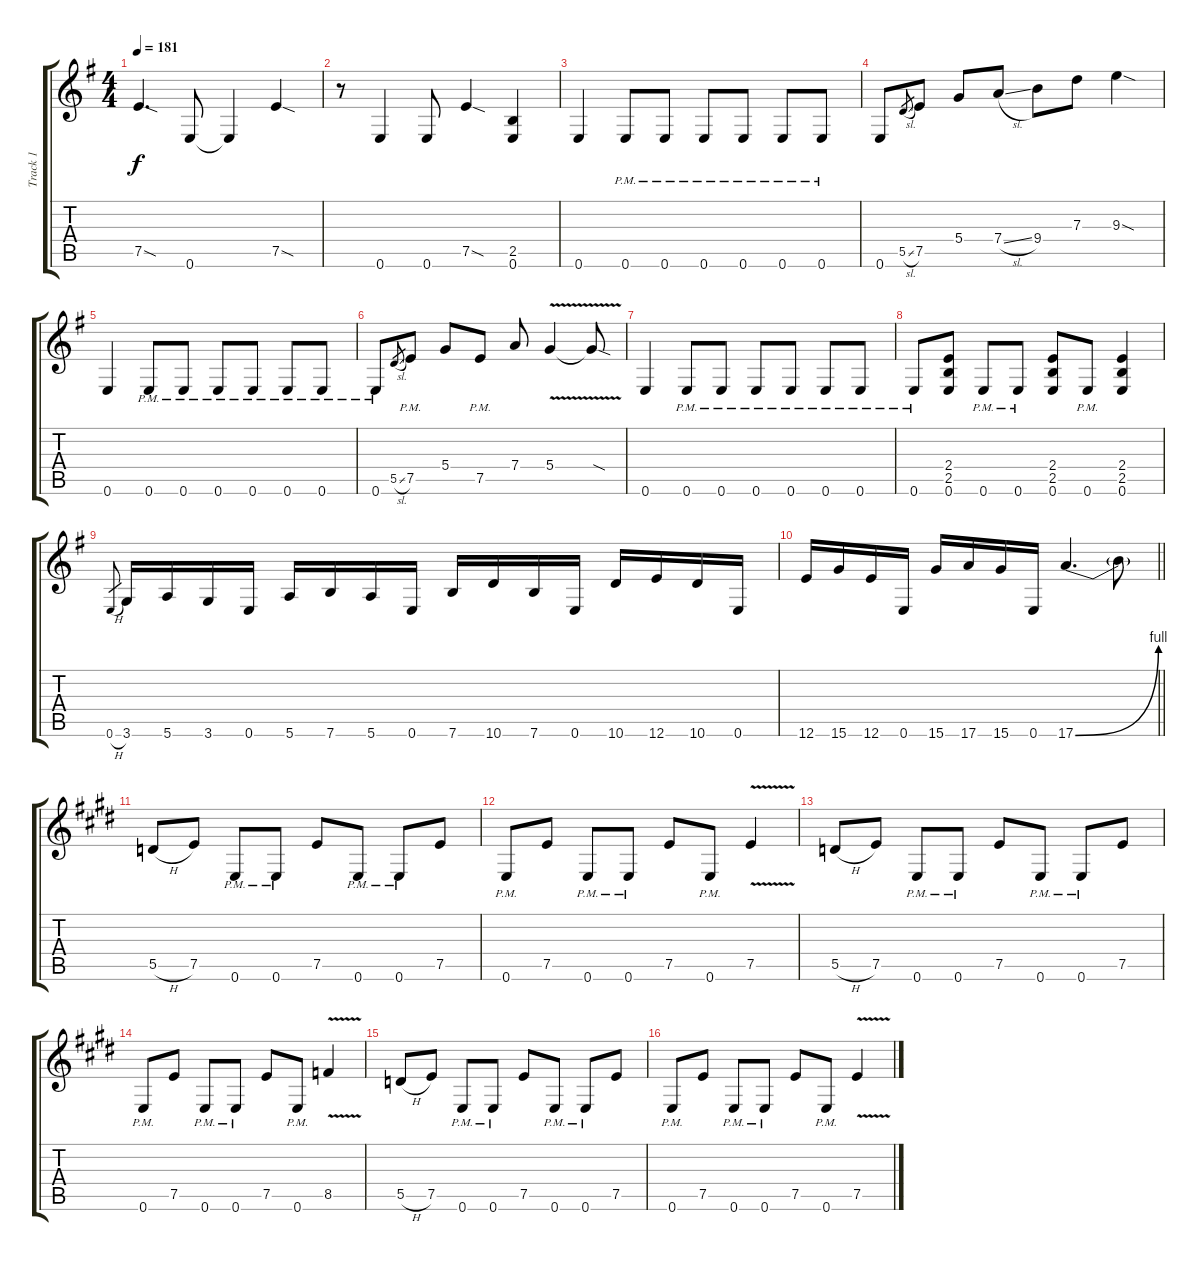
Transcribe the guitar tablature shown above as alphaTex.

\track ("Track 1" "Track 1") {instrument acousticguitarsteel}
\staff {score tabs}
\tuning (E4 B3 G3 D3 A2 E2) {hide}
\ts (4 4)
\tempo 181
\clef g2
\ks g
7.5{sod}.4{d dy f} 0.6.8 0.6{t}.4 7.5{sod}.4 |
r.8 0.6.4 0.6.8 7.5{sod}.4 (2.5 0.6).4 |
0.6.4 0.6{pm}.8 0.6{pm}.8 0.6{pm}.8 0.6{pm}.8 0.6{pm}.8 0.6{pm}.8 |
0.6.8 5.5{sl}.8{gr} 7.5.8 5.4.8 7.4{sl}.8 9.4.8 7.3.8 9.3{sod}.4 |
0.6.4 0.6{pm}.8 0.6{pm}.8 0.6{pm}.8 0.6{pm}.8 0.6{pm}.8 0.6{pm}.8 |
0.6{pm}.8 5.5{sl}.8{gr} 7.5{pm}.8 5.4.8 7.5{pm}.8 7.4.8 5.4{v}.4 5.4{sod t}.8 |
0.6.4 0.6{pm}.8 0.6{pm}.8 0.6{pm}.8 0.6{pm}.8 0.6{pm}.8 0.6{pm}.8 |
0.6{pm}.8 (2.4 2.5 0.6).8 0.6{pm}.8 0.6{pm}.8 (2.4 2.5 0.6).8 0.6{pm}.8 (2.4 2.5 0.6).4 |
0.6{h}.8{gr} 3.6.16 5.6.16 3.6.16 0.6.16 5.6.16 7.6.16 5.6.16 0.6.16 7.6.16 10.6.16 7.6.16 0.6.16 10.6.16 12.6.16 10.6.16 0.6.16 |
\barLineRight lightlight
12.6.16 15.6.16 12.6.16 0.6.16 15.6.16 17.6.16 15.6.16 0.6.16 17.6{be (bend 0 0 60 4)}.4{d} 17.6{t}.8 |
\ks e
5.5{h}.8 7.5.8 0.6{pm}.8 0.6{pm}.8 7.5.8 0.6{pm}.8 0.6{pm}.8 7.5.8 |
0.6{pm}.8 7.5.8 0.6{pm}.8 0.6{pm}.8 7.5.8 0.6{pm}.8 7.5{v}.4 |
5.5{h}.8 7.5.8 0.6{pm}.8 0.6{pm}.8 7.5.8 0.6{pm}.8 0.6{pm}.8 7.5.8 |
0.6{pm}.8 7.5.8 0.6{pm}.8 0.6{pm}.8 7.5.8 0.6{pm}.8 8.5{v}.4 |
5.5{h}.8 7.5.8 0.6{pm}.8 0.6{pm}.8 7.5.8 0.6{pm}.8 0.6{pm}.8 7.5.8 |
0.6{pm}.8 7.5.8 0.6{pm}.8 0.6{pm}.8 7.5.8 0.6{pm}.8 7.5{v}.4
